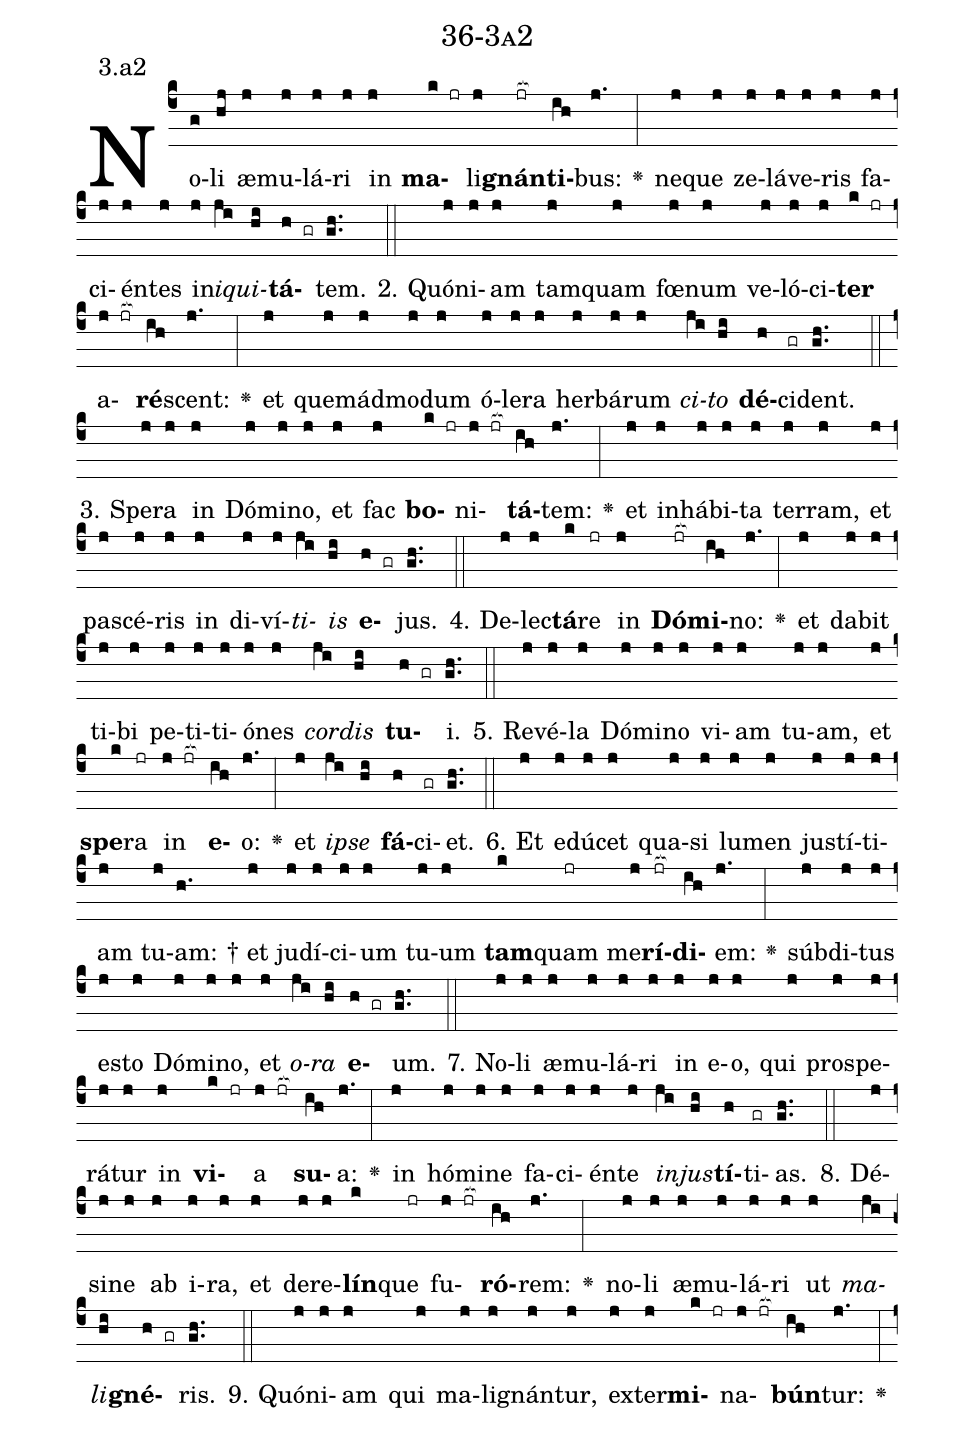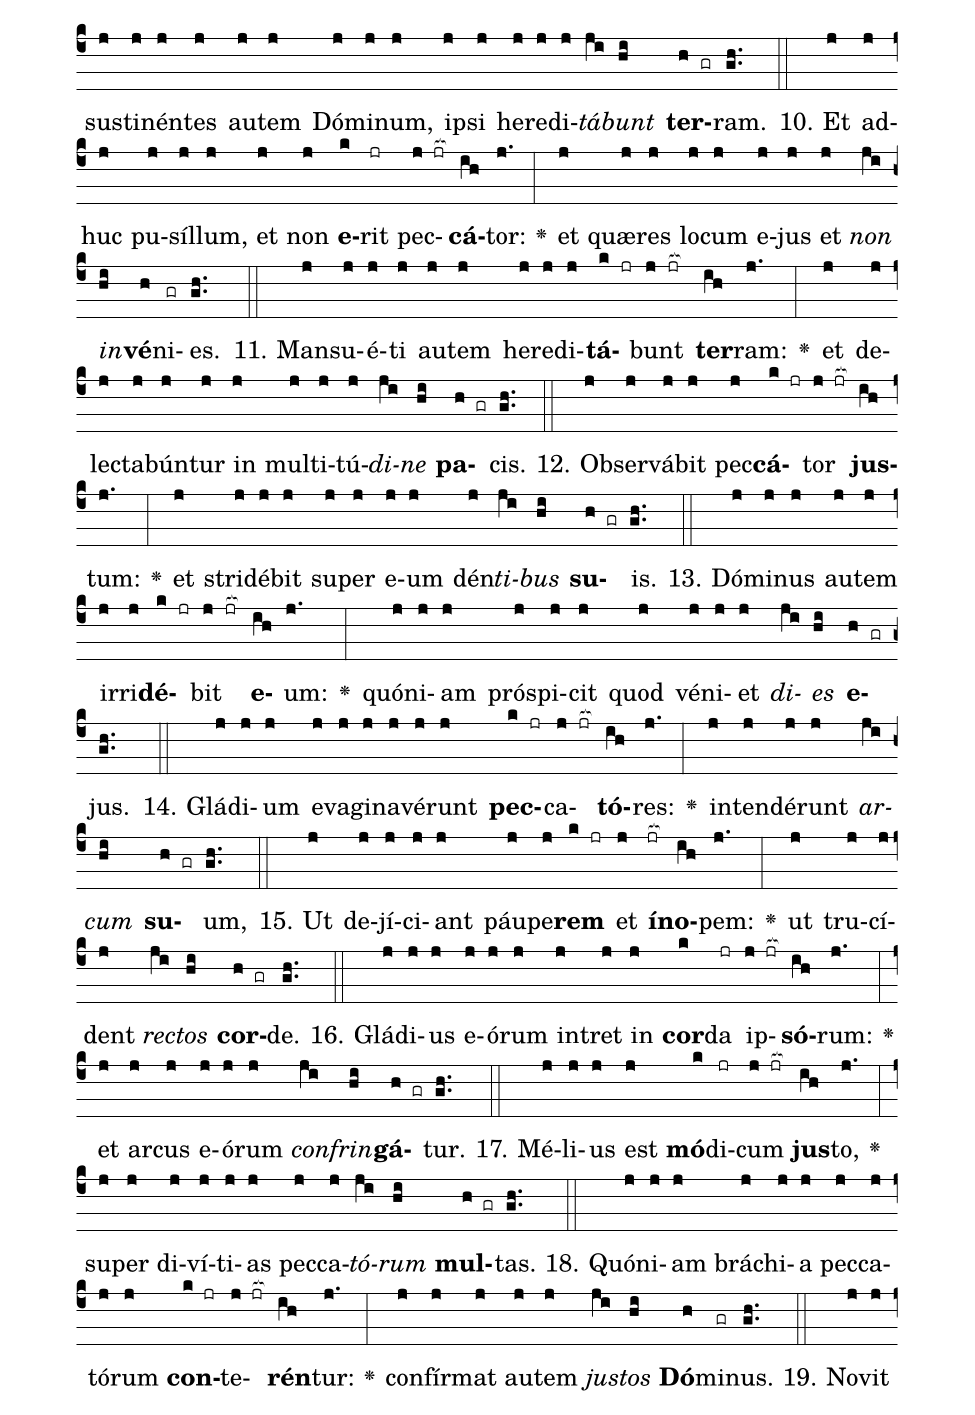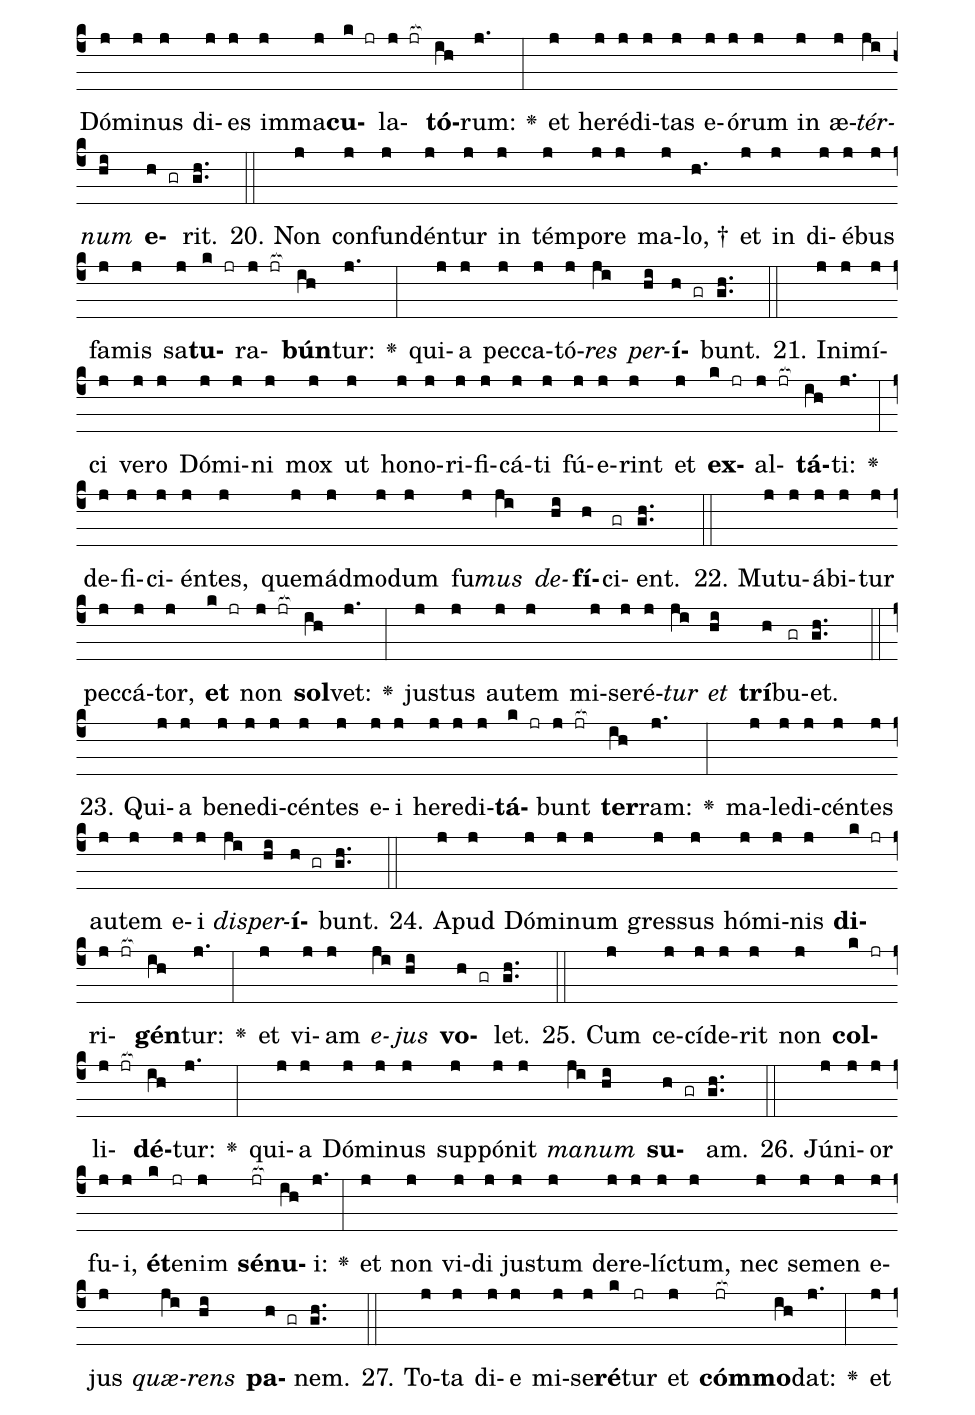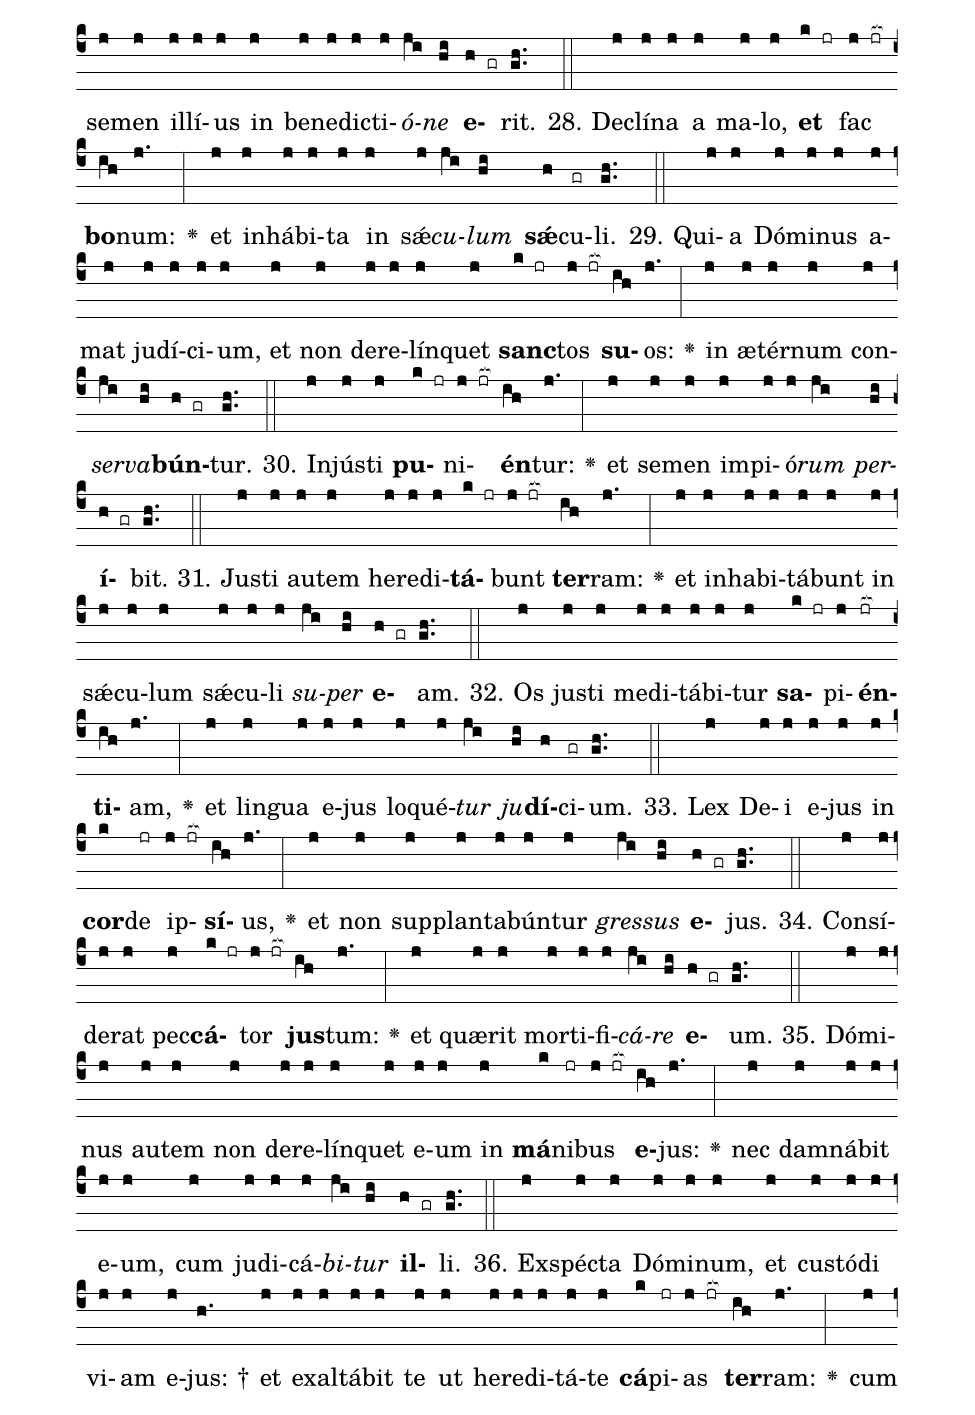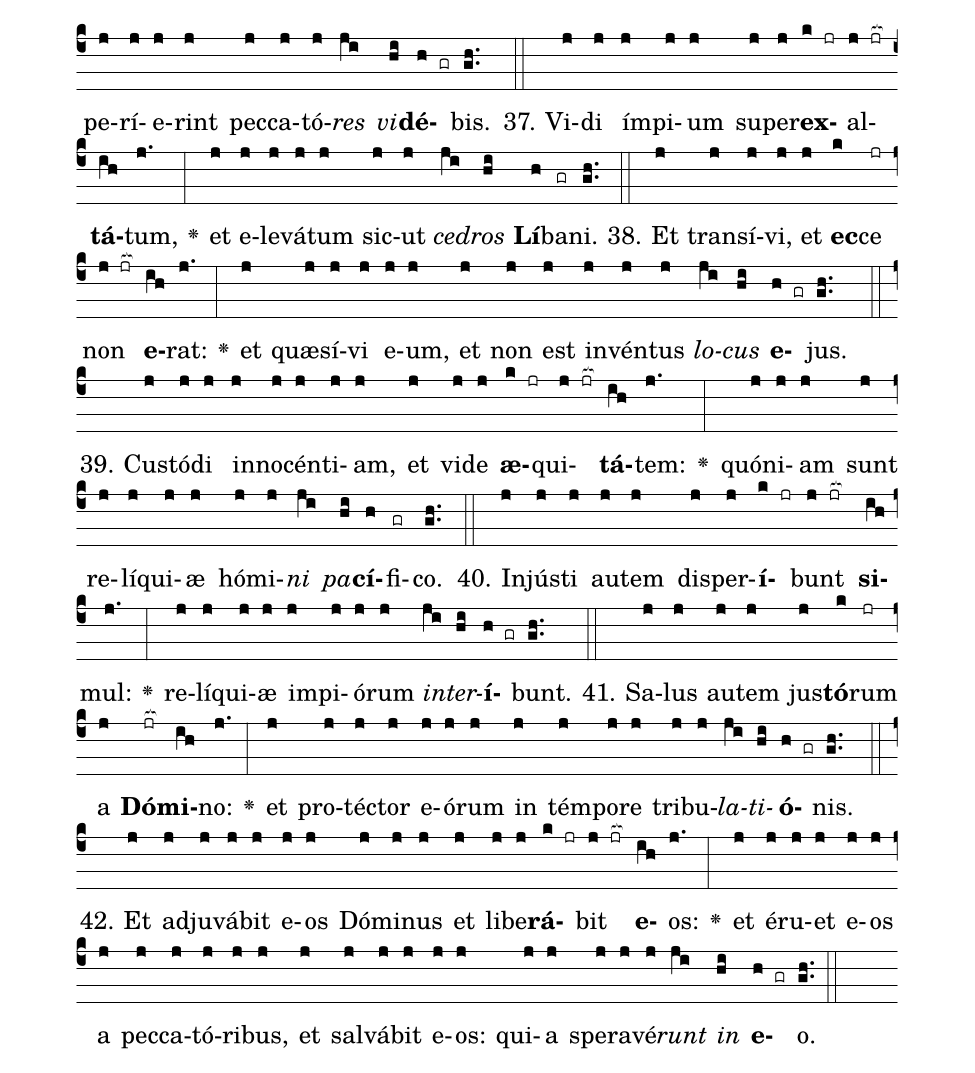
name: 36-3a2;
annotation: 3.a2;
%%
(c4)No(g)li(hj) æ(j)mu(j)lá(j)ri(j) in(j) <b>ma</b>(k jr)li(j)<b>gnán</b>(jr[ocb:1{])<b>ti</b>(ih[ocb:0}])bus:(j.) <v>\greheightstar</v>(:) ne(j)que(j) ze(j)lá(j)ve(j)ris(j) fa(j)ci(j)én(j)tes(j) in(j)<i>i</i>(ji)<i>qui</i>(hi)<b>tá</b>(h gr)tem.(gh..) (::)
2. Quón(j)i(j)am(j) tam(j)quam(j) fœ(j)num(j) ve(j)ló(j)ci(j)<b>ter</b>(k jr) a(j jr[ocb:1{])<b>ré</b>(ih[ocb:0}])scent:(j.) <v>\greheightstar</v>(:) et(j) quem(j)ád(j)mo(j)dum(j) ó(j)le(j)ra(j) her(j)bá(j)rum(j) <i>ci</i>(ji)<i>to</i>(hi) <b>dé</b>(h)ci(gr)dent.(gh..) (::)
3. Spe(j)ra(j) in(j) Dó(j)mi(j)no,(j) et(j) fac(j) <b>bo</b>(k jr)ni(j jr[ocb:1{])<b>tá</b>(ih[ocb:0}])tem:(j.) <v>\greheightstar</v>(:) et(j) in(j)há(j)bi(j)ta(j) ter(j)ram,(j) et(j) pa(j)scé(j)ris(j) in(j) di(j)ví(j)<i>ti</i>(ji)<i>is</i>(hi) <b>e</b>(h gr)jus.(gh..) (::)
4. De(j)lec(j)<b>tá</b>(k)re(jr) in(j) <b>Dó</b>(jr[ocb:1{])<b>mi</b>(ih[ocb:0}])no:(j.) <v>\greheightstar</v>(:) et(j) da(j)bit(j) ti(j)bi(j) pe(j)ti(j)ti(j)ó(j)nes(j) <i>cor</i>(ji)<i>dis</i>(hi) <b>tu</b>(h gr)i.(gh..) (::)
5. Re(j)vé(j)la(j) Dó(j)mi(j)no(j) vi(j)am(j) tu(j)am,(j) et(j) <b>spe</b>(k)ra(jr) in(j jr[ocb:1{]) <b>e</b>(ih[ocb:0}])o:(j.) <v>\greheightstar</v>(:) et(j) <i>ip</i>(ji)<i>se</i>(hi) <b>fá</b>(h)ci(gr)et.(gh..) (::)
6. Et(j) e(j)dú(j)cet(j) qua(j)si(j) lu(j)men(j) jus(j)tí(j)ti(j)am(j) tu(j)am: †(h.) et(j) ju(j)dí(j)ci(j)um(j) tu(j)um(j) <b>tam</b>(k)quam(jr) me(j)<b>rí</b>(jr[ocb:1{])<b>di</b>(ih[ocb:0}])em:(j.) <v>\greheightstar</v>(:) súb(j)di(j)tus(j) es(j)to(j) Dó(j)mi(j)no,(j) et(j) <i>o</i>(ji)<i>ra</i>(hi) <b>e</b>(h gr)um.(gh..) (::)
7. No(j)li(j) æ(j)mu(j)lá(j)ri(j) in(j) e(j)o,(j) qui(j) pro(j)spe(j)rá(j)tur(j) in(j) <b>vi</b>(k jr)a(j jr[ocb:1{]) <b>su</b>(ih[ocb:0}])a:(j.) <v>\greheightstar</v>(:) in(j) hó(j)mi(j)ne(j) fa(j)ci(j)én(j)te(j) <i>in</i>(ji)<i>jus</i>(hi)<b>tí</b>(h)ti(gr)as.(gh..) (::)
8. Dé(j)si(j)ne(j) ab(j) i(j)ra,(j) et(j) de(j)re(j)<b>lín</b>(k)que(jr) fu(j jr[ocb:1{])<b>ró</b>(ih[ocb:0}])rem:(j.) <v>\greheightstar</v>(:) no(j)li(j) æ(j)mu(j)lá(j)ri(j) ut(j) <i>ma</i>(ji)<i>li</i>(hi)<b>gné</b>(h gr)ris.(gh..) (::)
9. Quón(j)i(j)am(j) qui(j) ma(j)li(j)gnán(j)tur,(j) ex(j)ter(j)<b>mi</b>(k jr)na(j jr[ocb:1{])<b>bún</b>(ih[ocb:0}])tur:(j.) <v>\greheightstar</v>(:) sus(j)ti(j)nén(j)tes(j) au(j)tem(j) Dó(j)mi(j)num,(j) ip(j)si(j) he(j)re(j)di(j)<i>tá</i>(ji)<i>bunt</i>(hi) <b>ter</b>(h gr)ram.(gh..) (::)
10. Et(j) ad(j)huc(j) pu(j)síl(j)lum,(j) et(j) non(j) <b>e</b>(k)rit(jr) pec(j jr[ocb:1{])<b>cá</b>(ih[ocb:0}])tor:(j.) <v>\greheightstar</v>(:) et(j) quæ(j)res(j) lo(j)cum(j) e(j)jus(j) et(j) <i>non</i>(ji) <i>in</i>(hi)<b>vé</b>(h)ni(gr)es.(gh..) (::)
11. Man(j)su(j)é(j)ti(j) au(j)tem(j) he(j)re(j)di(j)<b>tá</b>(k jr)bunt(j jr[ocb:1{]) <b>ter</b>(ih[ocb:0}])ram:(j.) <v>\greheightstar</v>(:) et(j) de(j)lec(j)ta(j)bún(j)tur(j) in(j) mul(j)ti(j)tú(j)<i>di</i>(ji)<i>ne</i>(hi) <b>pa</b>(h gr)cis.(gh..) (::)
12. Ob(j)ser(j)vá(j)bit(j) pec(j)<b>cá</b>(k jr)tor(j jr[ocb:1{]) <b>jus</b>(ih[ocb:0}])tum:(j.) <v>\greheightstar</v>(:) et(j) stri(j)dé(j)bit(j) su(j)per(j) e(j)um(j) dén(j)<i>ti</i>(ji)<i>bus</i>(hi) <b>su</b>(h gr)is.(gh..) (::)
13. Dó(j)mi(j)nus(j) au(j)tem(j) ir(j)ri(j)<b>dé</b>(k jr)bit(j jr[ocb:1{]) <b>e</b>(ih[ocb:0}])um:(j.) <v>\greheightstar</v>(:) quón(j)i(j)am(j) pró(j)spi(j)cit(j) quod(j) vé(j)ni(j)et(j) <i>di</i>(ji)<i>es</i>(hi) <b>e</b>(h gr)jus.(gh..) (::)
14. Glá(j)di(j)um(j) e(j)va(j)gi(j)na(j)vé(j)runt(j) <b>pec</b>(k jr)ca(j jr[ocb:1{])<b>tó</b>(ih[ocb:0}])res:(j.) <v>\greheightstar</v>(:) in(j)ten(j)dé(j)runt(j) <i>ar</i>(ji)<i>cum</i>(hi) <b>su</b>(h gr)um,(gh..) (::)
15. Ut(j) de(j)jí(j)ci(j)ant(j) páu(j)pe(j)<b>rem</b>(k jr) et(j) <b>ín</b>(jr[ocb:1{])<b>o</b>(ih[ocb:0}])pem:(j.) <v>\greheightstar</v>(:) ut(j) tru(j)cí(j)dent(j) <i>rec</i>(ji)<i>tos</i>(hi) <b>cor</b>(h gr)de.(gh..) (::)
16. Glá(j)di(j)us(j) e(j)ó(j)rum(j) in(j)tret(j) in(j) <b>cor</b>(k)da(jr) ip(j jr[ocb:1{])<b>só</b>(ih[ocb:0}])rum:(j.) <v>\greheightstar</v>(:) et(j) ar(j)cus(j) e(j)ó(j)rum(j) <i>con</i>(ji)<i>frin</i>(hi)<b>gá</b>(h gr)tur.(gh..) (::)
17. Mé(j)li(j)us(j) est(j) <b>mó</b>(k)di(jr)cum(j jr[ocb:1{]) <b>jus</b>(ih[ocb:0}])to,(j.) <v>\greheightstar</v>(:) su(j)per(j) di(j)ví(j)ti(j)as(j) pec(j)ca(j)<i>tó</i>(ji)<i>rum</i>(hi) <b>mul</b>(h gr)tas.(gh..) (::)
18. Quón(j)i(j)am(j) brá(j)chi(j)a(j) pec(j)ca(j)tó(j)rum(j) <b>con</b>(k jr)te(j jr[ocb:1{])<b>rén</b>(ih[ocb:0}])tur:(j.) <v>\greheightstar</v>(:) con(j)fír(j)mat(j) au(j)tem(j) <i>jus</i>(ji)<i>tos</i>(hi) <b>Dó</b>(h)mi(gr)nus.(gh..) (::)
19. No(j)vit(j) Dó(j)mi(j)nus(j) di(j)es(j) im(j)ma(j)<b>cu</b>(k jr)la(j jr[ocb:1{])<b>tó</b>(ih[ocb:0}])rum:(j.) <v>\greheightstar</v>(:) et(j) he(j)ré(j)di(j)tas(j) e(j)ó(j)rum(j) in(j) æ(j)<i>tér</i>(ji)<i>num</i>(hi) <b>e</b>(h gr)rit.(gh..) (::)
20. Non(j) con(j)fun(j)dén(j)tur(j) in(j) tém(j)po(j)re(j) ma(j)lo, †(h.) et(j) in(j) di(j)é(j)bus(j) fa(j)mis(j) sa(j)<b>tu</b>(k jr)ra(j jr[ocb:1{])<b>bún</b>(ih[ocb:0}])tur:(j.) <v>\greheightstar</v>(:) qui(j)a(j) pec(j)ca(j)tó(j)<i>res</i>(ji) <i>per</i>(hi)<b>í</b>(h gr)bunt.(gh..) (::)
21. In(j)i(j)mí(j)ci(j) ve(j)ro(j) Dó(j)mi(j)ni(j) mox(j) ut(j) ho(j)no(j)ri(j)fi(j)cá(j)ti(j) fú(j)e(j)rint(j) et(j) <b>ex</b>(k jr)al(j jr[ocb:1{])<b>tá</b>(ih[ocb:0}])ti:(j.) <v>\greheightstar</v>(:) de(j)fi(j)ci(j)én(j)tes,(j) quem(j)ád(j)mo(j)dum(j) fu(j)<i>mus</i>(ji) <i>de</i>(hi)<b>fí</b>(h)ci(gr)ent.(gh..) (::)
22. Mu(j)tu(j)á(j)bi(j)tur(j) pec(j)cá(j)tor,(j) <b>et</b>(k jr) non(j jr[ocb:1{]) <b>sol</b>(ih[ocb:0}])vet:(j.) <v>\greheightstar</v>(:) jus(j)tus(j) au(j)tem(j) mi(j)se(j)ré(j)<i>tur</i>(ji) <i>et</i>(hi) <b>trí</b>(h)bu(gr)et.(gh..) (::)
23. Qui(j)a(j) be(j)ne(j)di(j)cén(j)tes(j) e(j)i(j) he(j)re(j)di(j)<b>tá</b>(k jr)bunt(j jr[ocb:1{]) <b>ter</b>(ih[ocb:0}])ram:(j.) <v>\greheightstar</v>(:) ma(j)le(j)di(j)cén(j)tes(j) au(j)tem(j) e(j)i(j) <i>dis</i>(ji)<i>per</i>(hi)<b>í</b>(h gr)bunt.(gh..) (::)
24. A(j)pud(j) Dó(j)mi(j)num(j) gres(j)sus(j) hó(j)mi(j)nis(j) <b>di</b>(k jr)ri(j jr[ocb:1{])<b>gén</b>(ih[ocb:0}])tur:(j.) <v>\greheightstar</v>(:) et(j) vi(j)am(j) <i>e</i>(ji)<i>jus</i>(hi) <b>vo</b>(h gr)let.(gh..) (::)
25. Cum(j) ce(j)cí(j)de(j)rit(j) non(j) <b>col</b>(k jr)li(j jr[ocb:1{])<b>dé</b>(ih[ocb:0}])tur:(j.) <v>\greheightstar</v>(:) qui(j)a(j) Dó(j)mi(j)nus(j) sup(j)pó(j)nit(j) <i>ma</i>(ji)<i>num</i>(hi) <b>su</b>(h gr)am.(gh..) (::)
26. Jú(j)ni(j)or(j) fu(j)i,(j) <b>ét</b>(k)e(jr)nim(j) <b>sé</b>(jr[ocb:1{])<b>nu</b>(ih[ocb:0}])i:(j.) <v>\greheightstar</v>(:) et(j) non(j) vi(j)di(j) jus(j)tum(j) de(j)re(j)líc(j)tum,(j) nec(j) se(j)men(j) e(j)jus(j) <i>quæ</i>(ji)<i>rens</i>(hi) <b>pa</b>(h gr)nem.(gh..) (::)
27. To(j)ta(j) di(j)e(j) mi(j)se(j)<b>ré</b>(k)tur(jr) et(j) <b>cóm</b>(jr[ocb:1{])<b>mo</b>(ih[ocb:0}])dat:(j.) <v>\greheightstar</v>(:) et(j) se(j)men(j) il(j)lí(j)us(j) in(j) be(j)ne(j)dic(j)ti(j)<i>ó</i>(ji)<i>ne</i>(hi) <b>e</b>(h gr)rit.(gh..) (::)
28. De(j)clí(j)na(j) a(j) ma(j)lo,(j) <b>et</b>(k jr) fac(j jr[ocb:1{]) <b>bo</b>(ih[ocb:0}])num:(j.) <v>\greheightstar</v>(:) et(j) in(j)há(j)bi(j)ta(j) in(j) sǽ(j)<i>cu</i>(ji)<i>lum</i>(hi) <b>sǽ</b>(h)cu(gr)li.(gh..) (::)
29. Qui(j)a(j) Dó(j)mi(j)nus(j) a(j)mat(j) ju(j)dí(j)ci(j)um,(j) et(j) non(j) de(j)re(j)lín(j)quet(j) <b>sanc</b>(k jr)tos(j jr[ocb:1{]) <b>su</b>(ih[ocb:0}])os:(j.) <v>\greheightstar</v>(:) in(j) æ(j)tér(j)num(j) con(j)<i>ser</i>(ji)<i>va</i>(hi)<b>bún</b>(h gr)tur.(gh..) (::)
30. In(j)jús(j)ti(j) <b>pu</b>(k jr)ni(j jr[ocb:1{])<b>én</b>(ih[ocb:0}])tur:(j.) <v>\greheightstar</v>(:) et(j) se(j)men(j) im(j)pi(j)ó(j)<i>rum</i>(ji) <i>per</i>(hi)<b>í</b>(h gr)bit.(gh..) (::)
31. Jus(j)ti(j) au(j)tem(j) he(j)re(j)di(j)<b>tá</b>(k jr)bunt(j jr[ocb:1{]) <b>ter</b>(ih[ocb:0}])ram:(j.) <v>\greheightstar</v>(:) et(j) in(j)ha(j)bi(j)tá(j)bunt(j) in(j) sǽ(j)cu(j)lum(j) sǽ(j)cu(j)li(j) <i>su</i>(ji)<i>per</i>(hi) <b>e</b>(h gr)am.(gh..) (::)
32. Os(j) jus(j)ti(j) me(j)di(j)tá(j)bi(j)tur(j) <b>sa</b>(k jr)pi(j)<b>én</b>(jr[ocb:1{])<b>ti</b>(ih[ocb:0}])am,(j.) <v>\greheightstar</v>(:) et(j) lin(j)gua(j) e(j)jus(j) lo(j)qué(j)<i>tur</i>(ji) <i>ju</i>(hi)<b>dí</b>(h)ci(gr)um.(gh..) (::)
33. Lex(j) De(j)i(j) e(j)jus(j) in(j) <b>cor</b>(k)de(jr) ip(j jr[ocb:1{])<b>sí</b>(ih[ocb:0}])us,(j.) <v>\greheightstar</v>(:) et(j) non(j) sup(j)plan(j)ta(j)bún(j)tur(j) <i>gres</i>(ji)<i>sus</i>(hi) <b>e</b>(h gr)jus.(gh..) (::)
34. Con(j)sí(j)de(j)rat(j) pec(j)<b>cá</b>(k jr)tor(j jr[ocb:1{]) <b>jus</b>(ih[ocb:0}])tum:(j.) <v>\greheightstar</v>(:) et(j) quæ(j)rit(j) mor(j)ti(j)fi(j)<i>cá</i>(ji)<i>re</i>(hi) <b>e</b>(h gr)um.(gh..) (::)
35. Dó(j)mi(j)nus(j) au(j)tem(j) non(j) de(j)re(j)lín(j)quet(j) e(j)um(j) in(j) <b>má</b>(k)ni(jr)bus(j jr[ocb:1{]) <b>e</b>(ih[ocb:0}])jus:(j.) <v>\greheightstar</v>(:) nec(j) dam(j)ná(j)bit(j) e(j)um,(j) cum(j) ju(j)di(j)cá(j)<i>bi</i>(ji)<i>tur</i>(hi) <b>il</b>(h gr)li.(gh..) (::)
36. Ex(j)spéc(j)ta(j) Dó(j)mi(j)num,(j) et(j) cus(j)tó(j)di(j) vi(j)am(j) e(j)jus: †(h.) et(j) ex(j)al(j)tá(j)bit(j) te(j) ut(j) he(j)re(j)di(j)tá(j)te(j) <b>cá</b>(k)pi(jr)as(j jr[ocb:1{]) <b>ter</b>(ih[ocb:0}])ram:(j.) <v>\greheightstar</v>(:) cum(j) pe(j)rí(j)e(j)rint(j) pec(j)ca(j)tó(j)<i>res</i>(ji) <i>vi</i>(hi)<b>dé</b>(h gr)bis.(gh..) (::)
37. Vi(j)di(j) ím(j)pi(j)um(j) su(j)per(j)<b>ex</b>(k jr)al(j jr[ocb:1{])<b>tá</b>(ih[ocb:0}])tum,(j.) <v>\greheightstar</v>(:) et(j) e(j)le(j)vá(j)tum(j) sic(j)ut(j) <i>ce</i>(ji)<i>dros</i>(hi) <b>Lí</b>(h)ba(gr)ni.(gh..) (::)
38. Et(j) trans(j)í(j)vi,(j) et(j) <b>ec</b>(k)ce(jr) non(j jr[ocb:1{]) <b>e</b>(ih[ocb:0}])rat:(j.) <v>\greheightstar</v>(:) et(j) quæ(j)sí(j)vi(j) e(j)um,(j) et(j) non(j) est(j) in(j)vén(j)tus(j) <i>lo</i>(ji)<i>cus</i>(hi) <b>e</b>(h gr)jus.(gh..) (::)
39. Cus(j)tó(j)di(j) in(j)no(j)cén(j)ti(j)am,(j) et(j) vi(j)de(j) <b>æ</b>(k jr)qui(j jr[ocb:1{])<b>tá</b>(ih[ocb:0}])tem:(j.) <v>\greheightstar</v>(:) quón(j)i(j)am(j) sunt(j) re(j)lí(j)qui(j)æ(j) hó(j)mi(j)<i>ni</i>(ji) <i>pa</i>(hi)<b>cí</b>(h)fi(gr)co.(gh..) (::)
40. In(j)jús(j)ti(j) au(j)tem(j) dis(j)per(j)<b>í</b>(k jr)bunt(j jr[ocb:1{]) <b>si</b>(ih[ocb:0}])mul:(j.) <v>\greheightstar</v>(:) re(j)lí(j)qui(j)æ(j) im(j)pi(j)ó(j)rum(j) <i>in</i>(ji)<i>ter</i>(hi)<b>í</b>(h gr)bunt.(gh..) (::)
41. Sa(j)lus(j) au(j)tem(j) jus(j)<b>tó</b>(k)rum(jr) a(j) <b>Dó</b>(jr[ocb:1{])<b>mi</b>(ih[ocb:0}])no:(j.) <v>\greheightstar</v>(:) et(j) pro(j)téc(j)tor(j) e(j)ó(j)rum(j) in(j) tém(j)po(j)re(j) tri(j)bu(j)<i>la</i>(ji)<i>ti</i>(hi)<b>ó</b>(h gr)nis.(gh..) (::)
42. Et(j) ad(j)ju(j)vá(j)bit(j) e(j)os(j) Dó(j)mi(j)nus(j) et(j) li(j)be(j)<b>rá</b>(k jr)bit(j jr[ocb:1{]) <b>e</b>(ih[ocb:0}])os:(j.) <v>\greheightstar</v>(:) et(j) é(j)ru(j)et(j) e(j)os(j) a(j) pec(j)ca(j)tó(j)ri(j)bus,(j) et(j) sal(j)vá(j)bit(j) e(j)os:(j) qui(j)a(j) spe(j)ra(j)vé(j)<i>runt</i>(ji) <i>in</i>(hi) <b>e</b>(h gr)o.(gh..) (::)
